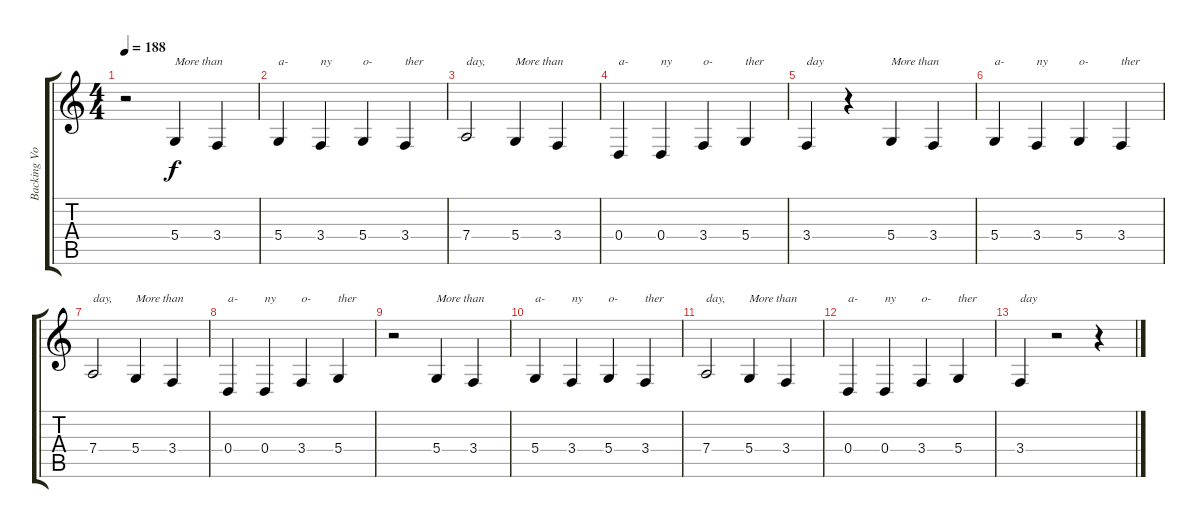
\track ("Backing Vocals" "Backing Vo") {instrument cello}
\staff {score tabs}
\tuning (E4 B3 G3 D3 A2 D2) {hide}
\ts (4 4)
\tempo 188
\clef g2
\ks c
r.2{dy f} 5.4.4{txt "More than"} 3.4.4 |
5.4.4{txt "a-"} 3.4.4{txt "ny"} 5.4.4{txt "o-"} 3.4.4{txt "ther"} |
7.4.2{txt "day,"} 5.4.4{txt "More than"} 3.4.4 |
0.4.4{txt "a-"} 0.4.4{txt "ny"} 3.4.4{txt "o-"} 5.4.4{txt "ther"} |
3.4.4{txt "day"} r.4 5.4.4{txt "More than"} 3.4.4 |
5.4.4{txt "a-"} 3.4.4{txt "ny"} 5.4.4{txt "o-"} 3.4.4{txt "ther"} |
7.4.2{txt "day,"} 5.4.4{txt "More than"} 3.4.4 |
0.4.4{txt "a-"} 0.4.4{txt "ny"} 3.4.4{txt "o-"} 5.4.4{txt "ther"} |
r.2 5.4.4{txt "More than"} 3.4.4 |
5.4.4{txt "a-"} 3.4.4{txt "ny"} 5.4.4{txt "o-"} 3.4.4{txt "ther"} |
7.4.2{txt "day,"} 5.4.4{txt "More than"} 3.4.4 |
0.4.4{txt "a-"} 0.4.4{txt "ny"} 3.4.4{txt "o-"} 5.4.4{txt "ther"} |
3.4.4{txt "day"} r.2 r.4
